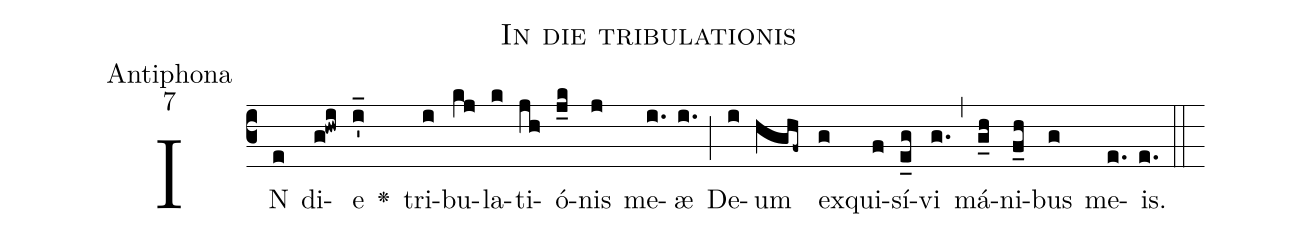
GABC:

name:In die tribulationis;
office-part:Antiphona;
mode:7;
%%
(c3) IN(e) di(g!hwi)e(i'_) <v>\greheightstar</v>() tri(i)bu(kj)la(k)ti(jh)ó(j_k)nis(j) me(i.)æ(i.) (;) De(i)um(hghf~) ex(g)qui(f)sí(e_g)vi(g.) (,) má(g_h)ni(f_h)bus(g) me(e.)is.(e.) (::)
